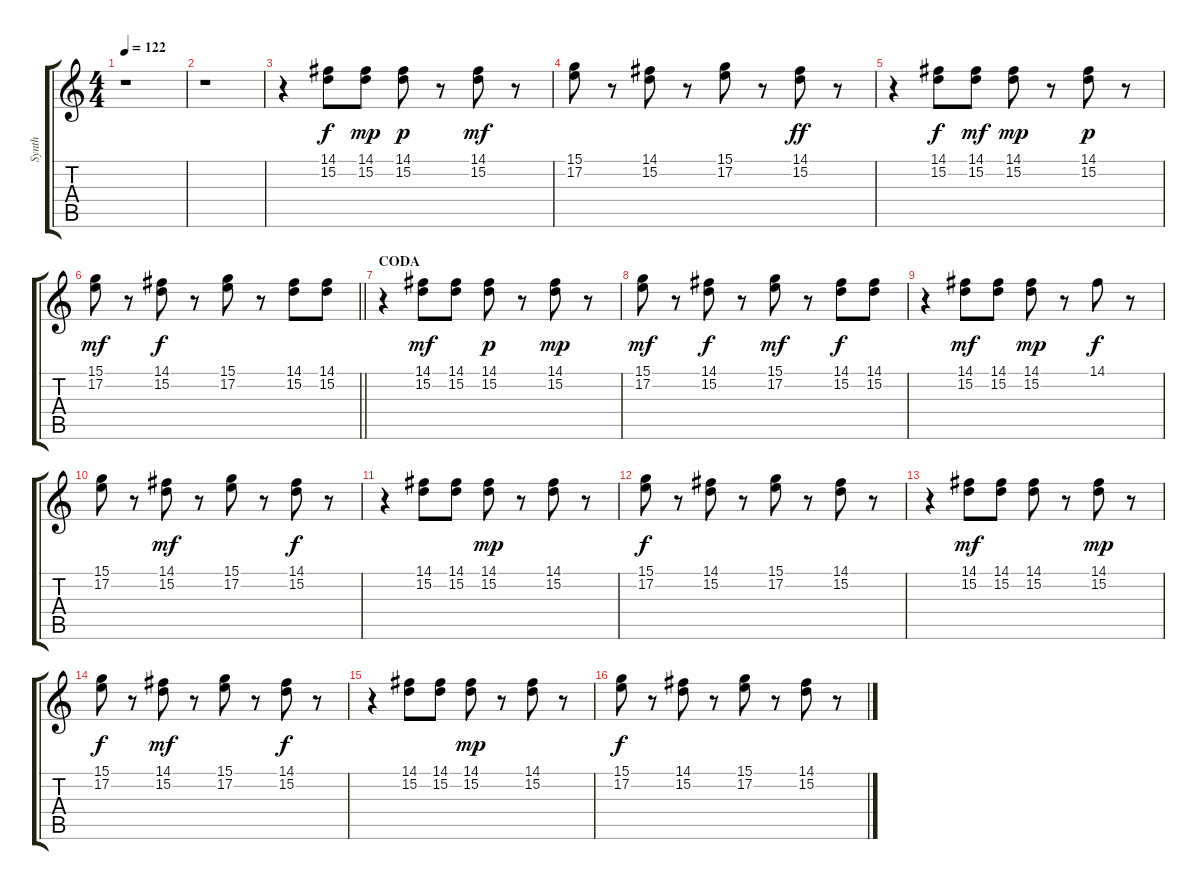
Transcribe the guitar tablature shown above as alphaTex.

\track ("Synth" "Synth") {instrument synthbrass1}
\staff {score tabs}
\tuning (E4 B3 G3 D3 A2 E2) {hide}
\ts (4 4)
\tempo 122
\clef g2
\ks c
r.1{dy f} |
r.1 |
r.4 (14.1 15.2).8 (14.1 15.2).8{dy mp} (14.1 15.2).8{dy p} r.8 (14.1 15.2).8{dy mf} r.8 |
(15.1 17.2).8 r.8 (14.1 15.2).8 r.8 (15.1 17.2).8 r.8 (14.1 15.2).8{dy ff} r.8 |
r.4 (14.1 15.2).8{dy f} (14.1 15.2).8{dy mf} (14.1 15.2).8{dy mp} r.8 (14.1 15.2).8{dy p} r.8 |
\barLineRight lightlight
(15.1 17.2).8{dy mf} r.8 (14.1 15.2).8{dy f} r.8 (15.1 17.2).8 r.8 (14.1 15.2).8 (14.1 15.2).8 |
\section ("" "CODA")
r.4 (14.1 15.2).8{dy mf} (14.1 15.2).8 (14.1 15.2).8{dy p} r.8 (14.1 15.2).8{dy mp} r.8 |
(15.1 17.2).8{dy mf} r.8 (14.1 15.2).8{dy f} r.8 (15.1 17.2).8{dy mf} r.8 (14.1 15.2).8{dy f} (14.1 15.2).8 |
r.4 (14.1 15.2).8{dy mf} (14.1 15.2).8 (14.1 15.2).8{dy mp} r.8 14.1.8{dy f} r.8 |
(15.1 17.2).8 r.8 (14.1 15.2).8{dy mf} r.8 (15.1 17.2).8 r.8 (14.1 15.2).8{dy f} r.8 |
r.4 (14.1 15.2).8 (14.1 15.2).8 (14.1 15.2).8{dy mp} r.8 (14.1 15.2).8 r.8 |
(15.1 17.2).8{dy f} r.8 (14.1 15.2).8 r.8 (15.1 17.2).8 r.8 (14.1 15.2).8 r.8 |
r.4 (14.1 15.2).8{dy mf} (14.1 15.2).8 (14.1 15.2).8 r.8 (14.1 15.2).8{dy mp} r.8 |
(15.1 17.2).8{dy f} r.8 (14.1 15.2).8{dy mf} r.8 (15.1 17.2).8 r.8 (14.1 15.2).8{dy f} r.8 |
r.4 (14.1 15.2).8 (14.1 15.2).8 (14.1 15.2).8{dy mp} r.8 (14.1 15.2).8 r.8 |
(15.1 17.2).8{dy f} r.8 (14.1 15.2).8 r.8 (15.1 17.2).8 r.8 (14.1 15.2).8 r.8
